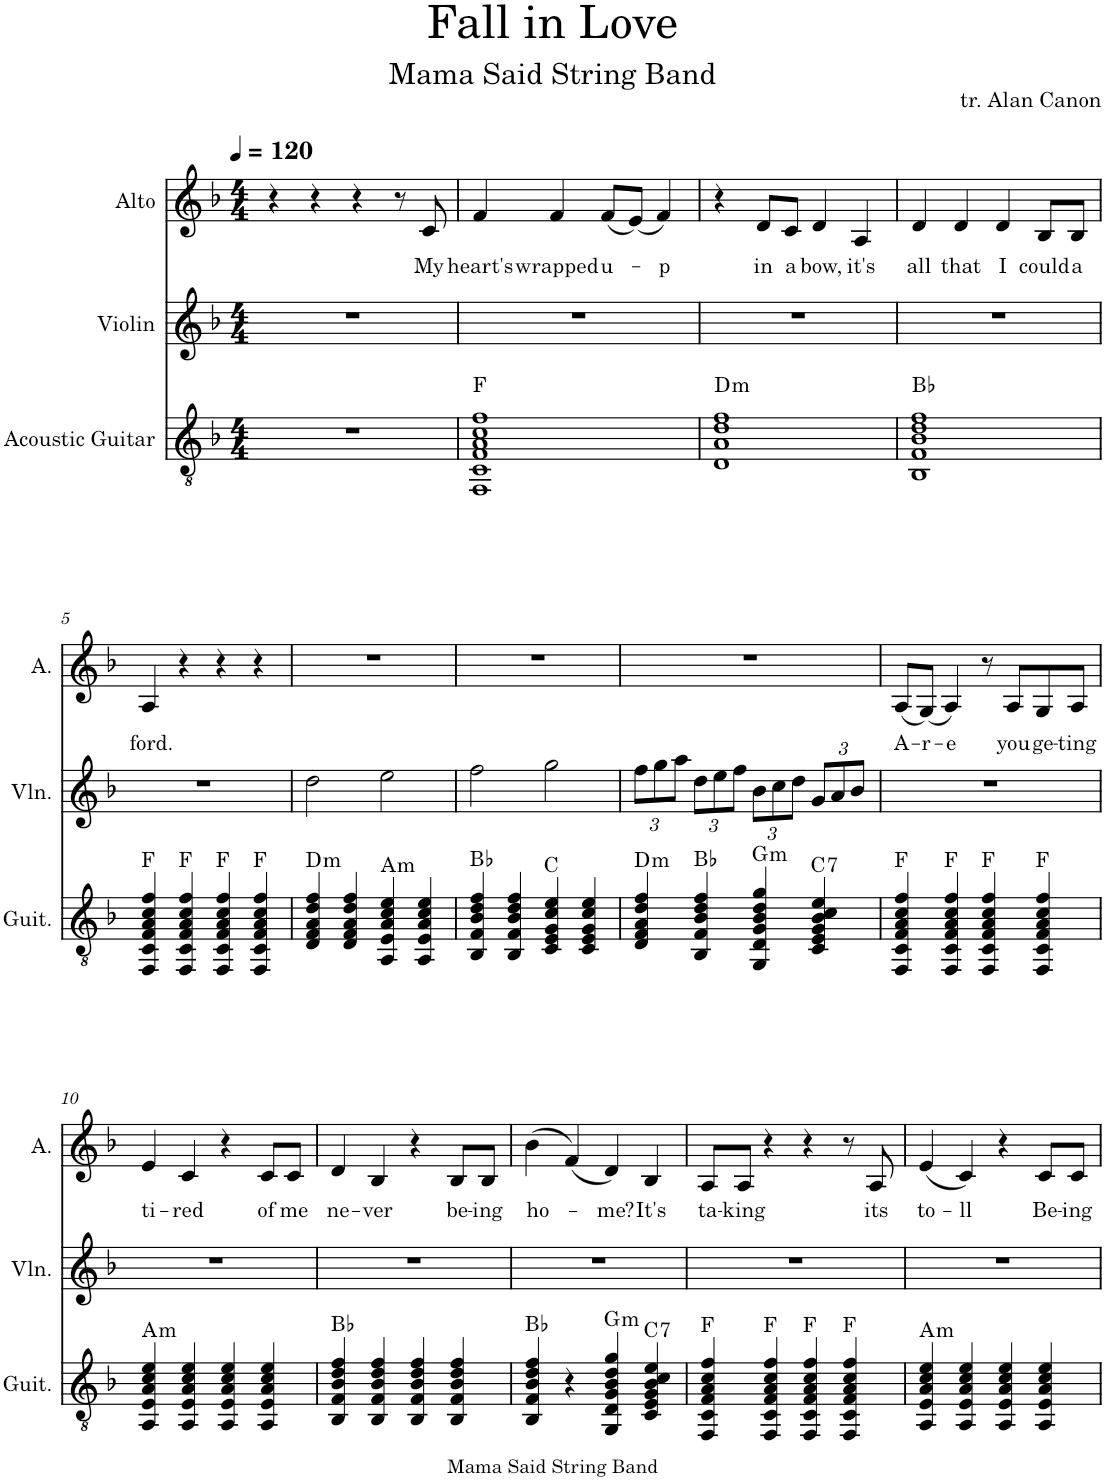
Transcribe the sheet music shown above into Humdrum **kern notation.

**kern	**harte	**kern	**kern	**text
*part3	*part3	*part2	*part1	*part1
*staff3	*	*staff2	*staff1	*staff1
*I"Acoustic Guitar	*	*I"Violin	*I"Alto	*
*I'Guit.	*	*I'Vln.	*I'A.	*
*clefGv2	*	*clefG2	*clefG2	*
*k[b-]	*	*k[b-]	*k[b-]	*
*M4/4	*	*M4/4	*M4/4	*
*MM120	*	*MM120	*MM120	*
=1	=1	=1	=1	=1
1r	.	1r	4r	.
.	.	.	4r	.
.	.	.	4r	.
.	.	.	8r	.
!	!	!	!	!LO:LY:b
.	.	.	8c/	My
=2	=2	=2	=2	=2
!	!	!	!	!LO:LY:b
1FF 1C 1F 1A 1c 1f	F:maj	1r	4f/	heart's
!	!	!	!	!LO:LY:b
.	.	.	4f/	wrapped
!	!	!	!	!LO:LY:b
.	.	.	(8f/L	u-
.	.	.	(8e/J)	.
!	!	!	!	!LO:LY:b
.	.	.	4f/)	-p
=3	=3	=3	=3	=3
!	!LO:H:kt=m	!	!	!
1D 1A 1d 1f	D:min	1r	4r	.
!	!	!	!	!LO:LY:b
.	.	.	8d/L	in
!	!	!	!	!LO:LY:b
.	.	.	8c/J	a
!	!	!	!	!LO:LY:b
.	.	.	4d/	bow,
!	!	!	!	!LO:LY:b
.	.	.	4A/	it's
=4	=4	=4	=4	=4
!	!	!	!	!LO:LY:b
1BB- 1F 1B- 1d 1f	Bb:maj	1r	4d/	all
!	!	!	!	!LO:LY:b
.	.	.	4d/	that
!	!	!	!	!LO:LY:b
.	.	.	4d/	I
!	!	!	!	!LO:LY:b
.	.	.	8B-/L	could
!	!	!	!	!LO:LY:b
.	.	.	8B-/J	a
!!LO:LB:g=z
=5	=5	=5	=5	=5
!	!	!	!	!LO:LY:b
4FF/ 4C/ 4F/ 4A/ 4c/ 4f/	F:maj	1r	4A/	ford.
4FF/ 4C/ 4F/ 4A/ 4c/ 4f/	F:maj	.	4r	.
4FF/ 4C/ 4F/ 4A/ 4c/ 4f/	F:maj	.	4r	.
4FF/ 4C/ 4F/ 4A/ 4c/ 4f/	F:maj	.	4r	.
=6	=6	=6	=6	=6
!	!LO:H:kt=m	!	!	!
4D/ 4F/ 4A/ 4d/ 4f/	D:min	2dd\	1r	.
4D/ 4F/ 4A/ 4d/ 4f/	.	.	.	.
!	!LO:H:kt=m	!	!	!
4AA/ 4E/ 4A/ 4c/ 4e/	A:min	2ee\	.	.
4AA/ 4E/ 4A/ 4c/ 4e/	.	.	.	.
=7	=7	=7	=7	=7
4BB-/ 4F/ 4B-/ 4d/ 4f/	Bb:maj	2ff\	1r	.
4BB-/ 4F/ 4B-/ 4d/ 4f/	.	.	.	.
4C/ 4E/ 4G/ 4c/ 4e/	C:maj	2gg\	.	.
4C/ 4E/ 4G/ 4c/ 4e/	.	.	.	.
=8	=8	=8	=8	=8
*	*	*Xbrackettup	*	*
!	!LO:H:kt=m	!	!	!
4D/ 4F/ 4A/ 4d/ 4f/	D:min	12ff\L	1r	.
.	.	12gg\	.	.
.	.	12aa\J	.	.
4BB-/ 4F/ 4B-/ 4d/ 4f/	Bb:maj	12dd\L	.	.
.	.	12ee\	.	.
.	.	12ff\J	.	.
!	!LO:H:kt=m	!	!	!
4GG/ 4D/ 4G/ 4B-/ 4d/ 4g/	G:min	12b-\L	.	.
.	.	12cc\	.	.
.	.	12dd\J	.	.
!	!LO:H:kt=7	!	!	!
4C/ 4E/ 4G/ 4B-/ 4c/ 4e/	C:7	12g/L	.	.
.	.	12a/	.	.
.	.	12b-/J	.	.
=9	=9	=9	=9	=9
!	!	!	!	!LO:LY:b
4FF/ 4C/ 4F/ 4A/ 4c/ 4f/	F:maj	1r	(8A/L	A-
!	!	!	!	!LO:LY:b
.	.	.	(8G/J)	-r-
!	!	!	!	!LO:LY:b
4FF/ 4C/ 4F/ 4A/ 4c/ 4f/	F:maj	.	4A/)	-e
4FF/ 4C/ 4F/ 4A/ 4c/ 4f/	F:maj	.	8r	.
!	!	!	!	!LO:LY:b
.	.	.	8A/L	you
!	!	!	!	!LO:LY:b
4FF/ 4C/ 4F/ 4A/ 4c/ 4f/	F:maj	.	8G/	ge-
!	!	!	!	!LO:LY:b
.	.	.	8A/J	-ting
!!LO:LB:g=z
=10	=10	=10	=10	=10
!	!LO:H:kt=m	!	!	!LO:LY:b
4AA/ 4E/ 4A/ 4c/ 4e/	A:min	1r	4e/	ti-
!	!	!	!	!LO:LY:b
4AA/ 4E/ 4A/ 4c/ 4e/	.	.	4c/	-red
4AA/ 4E/ 4A/ 4c/ 4e/	.	.	4r	.
!	!	!	!	!LO:LY:b
4AA/ 4E/ 4A/ 4c/ 4e/	.	.	8c/L	of
!	!	!	!	!LO:LY:b
.	.	.	8c/J	me
=11	=11	=11	=11	=11
!	!	!	!	!LO:LY:b
4BB-/ 4F/ 4B-/ 4d/ 4f/	Bb:maj	1r	4d/	ne-
!	!	!	!	!LO:LY:b
4BB-/ 4F/ 4B-/ 4d/ 4f/	.	.	4B-/	-ver
4BB-/ 4F/ 4B-/ 4d/ 4f/	.	.	4r	.
!	!	!	!	!LO:LY:b
4BB-/ 4F/ 4B-/ 4d/ 4f/	.	.	8B-/L	be-
!	!	!	!	!LO:LY:b
.	.	.	8B-/J	-ing
=12	=12	=12	=12	=12
!	!	!	!	!LO:LY:b
4BB-/ 4F/ 4B-/ 4d/ 4f/	Bb:maj	1r	(4b-\	ho-
4r	.	.	(4f/)	.
!	!LO:H:kt=m	!	!	!LO:LY:b
4GG/ 4D/ 4G/ 4B-/ 4d/ 4g/	G:min	.	4d/)	-me?
!	!LO:H:kt=7	!	!	!LO:LY:b
4C/ 4E/ 4G/ 4B-/ 4c/ 4e/	C:7	.	4B-/	It's
=13	=13	=13	=13	=13
!	!	!	!	!LO:LY:b
4FF/ 4C/ 4F/ 4A/ 4c/ 4f/	F:maj	1r	8A/L	ta-
!	!	!	!	!LO:LY:b
.	.	.	8A/J	-king
4FF/ 4C/ 4F/ 4A/ 4c/ 4f/	F:maj	.	4r	.
4FF/ 4C/ 4F/ 4A/ 4c/ 4f/	F:maj	.	4r	.
4FF/ 4C/ 4F/ 4A/ 4c/ 4f/	F:maj	.	8r	.
!	!	!	!	!LO:LY:b
.	.	.	8A/	its
=14	=14	=14	=14	=14
!	!LO:H:kt=m	!	!	!LO:LY:b
4AA/ 4E/ 4A/ 4c/ 4e/	A:min	1r	(4e/	to-
!	!	!	!	!LO:LY:b
4AA/ 4E/ 4A/ 4c/ 4e/	.	.	4c/)	-ll
4AA/ 4E/ 4A/ 4c/ 4e/	.	.	4r	.
!	!	!	!	!LO:LY:b
4AA/ 4E/ 4A/ 4c/ 4e/	.	.	8c/L	Be-
!	!	!	!	!LO:LY:b
.	.	.	8c/J	-ing
=	=	=	=	=
*-	*-	*-	*-	*-
